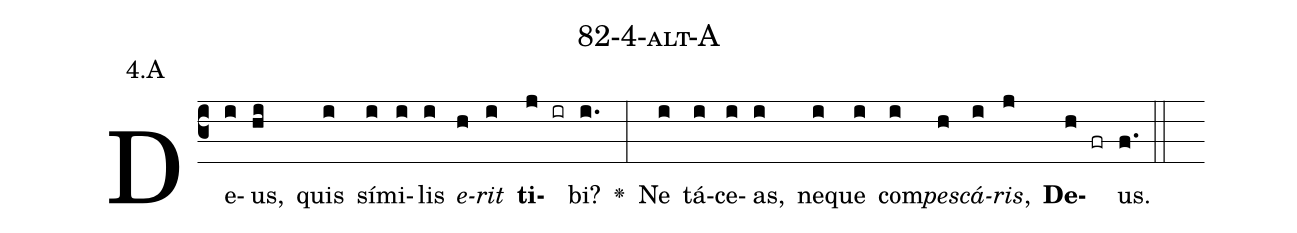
name: 82-4-alt-A;
annotation: 4.A;
%%
(c3)De(i)us,(hi) quis(i) sí(i)mi(i)lis(i) <i>e</i>(h)<i>rit</i>(i) <b>ti</b>(j ir)bi?(i.) <v>\greheightstar</v>(:) Ne(i) tá(i)ce(i)as,(i) ne(i)que(i) com(i)<i>pes</i>(h)<i>cá</i>(i)<i>ris</i>,(j) <b>De</b>(h fr)us.(f.) (::)


%E(i) u(h) o(i) u(j) a(h) e.(f.) (::)
